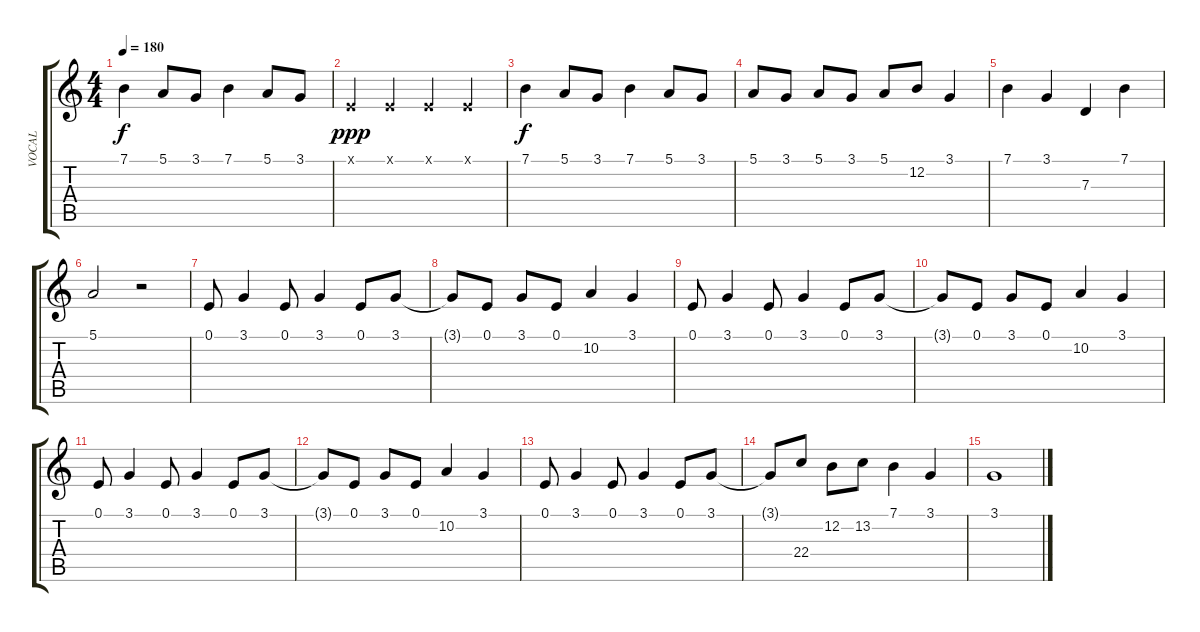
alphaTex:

\track ("VOCAL" "VOCAL") {instrument sopranosax}
\staff {score tabs}
\tuning (E4 B3 G3 D3 A2 E2) {hide}
\ts (4 4)
\tempo 180
\clef g2
\ks c
7.1.4{dy f} 5.1.8 3.1.8 7.1.4 5.1.8 3.1.8 |
0.1{x}.4{dy ppp} 0.1{x}.4 0.1{x}.4 0.1{x}.4 |
7.1.4{dy f} 5.1.8 3.1.8 7.1.4 5.1.8 3.1.8 |
5.1.8 3.1.8 5.1.8 3.1.8 5.1.8 12.2.8 3.1.4 |
7.1.4 3.1.4 7.3.4 7.1.4 |
5.1.2 r.2 |
0.1.8 3.1.4 0.1.8 3.1.4 0.1.8 3.1.8 |
3.1{t}.8 0.1.8 3.1.8 0.1.8 10.2.4 3.1.4 |
0.1.8 3.1.4 0.1.8 3.1.4 0.1.8 3.1.8 |
3.1{t}.8 0.1.8 3.1.8 0.1.8 10.2.4 3.1.4 |
0.1.8 3.1.4 0.1.8 3.1.4 0.1.8 3.1.8 |
3.1{t}.8 0.1.8 3.1.8 0.1.8 10.2.4 3.1.4 |
0.1.8 3.1.4 0.1.8 3.1.4 0.1.8 3.1.8 |
3.1{t}.8 22.4.8 12.2.8 13.2.8 7.1.4 3.1.4 |
3.1.1
